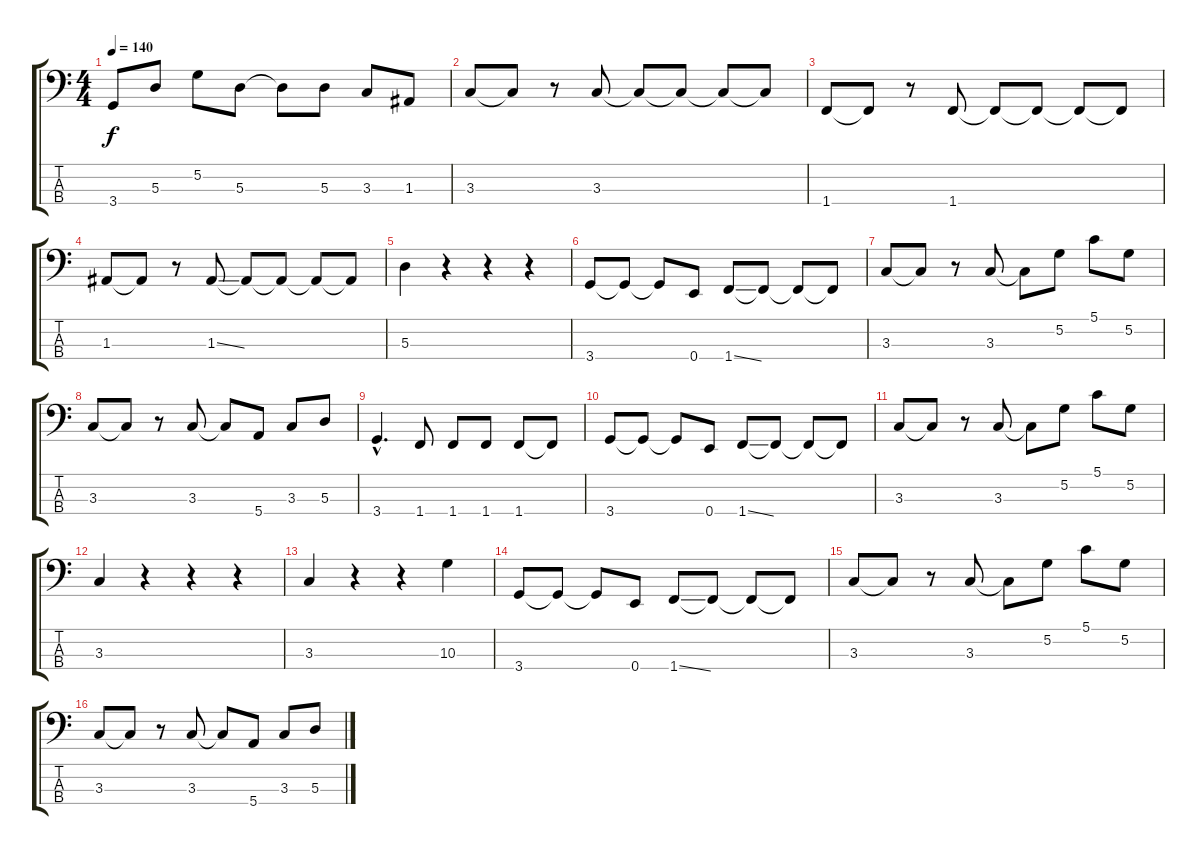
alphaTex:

\track "" {instrument electricbassfinger}
\staff {score tabs}
\tuning (G2 D2 A1 E1) {hide}
\ts (4 4)
\tempo 140
\clef f4
\ks c
3.4.8{dy f} 5.3.8 5.2.8 5.3.8 5.3{t}.8 5.3.8 3.3.8 1.3.8 |
3.3.8 3.3{t}.8 r.8 3.3.8 3.3{t}.8 3.3{t}.8 3.3{t}.8 3.3{t}.8 |
1.4.8 1.4{t}.8 r.8 1.4.8 1.4{t}.8 1.4{t}.8 1.4{t}.8 1.4{t}.8 |
1.3.8 1.3{t}.8 r.8 1.3{ss}.8 1.3{t}.8 1.3{t}.8 1.3{t}.8 1.3{t}.8 |
5.3.4 r.4 r.4 r.4 |
3.4.8 3.4{t}.8 3.4{t}.8 0.4.8 1.4{ss}.8 1.4{t}.8 1.4{t}.8 1.4{t}.8 |
3.3.8 3.3{t}.8 r.8 3.3.8 3.3{t}.8 5.2.8 5.1.8 5.2.8 |
3.3.8 3.3{t}.8 r.8 3.3.8 3.3{t}.8 5.4.8 3.3.8 5.3.8 |
3.4{hac}.4{d} 1.4.8 1.4.8 1.4.8 1.4.8 1.4{t}.8 |
3.4.8 3.4{t}.8 3.4{t}.8 0.4.8 1.4{ss}.8 1.4{t}.8 1.4{t}.8 1.4{t}.8 |
3.3.8 3.3{t}.8 r.8 3.3.8 3.3{t}.8 5.2.8 5.1.8 5.2.8 |
3.3.4 r.4 r.4 r.4 |
3.3.4 r.4 r.4 10.3.4 |
3.4.8 3.4{t}.8 3.4{t}.8 0.4.8 1.4{ss}.8 1.4{t}.8 1.4{t}.8 1.4{t}.8 |
3.3.8 3.3{t}.8 r.8 3.3.8 3.3{t}.8 5.2.8 5.1.8 5.2.8 |
3.3.8 3.3{t}.8 r.8 3.3.8 3.3{t}.8 5.4.8 3.3.8 5.3.8
